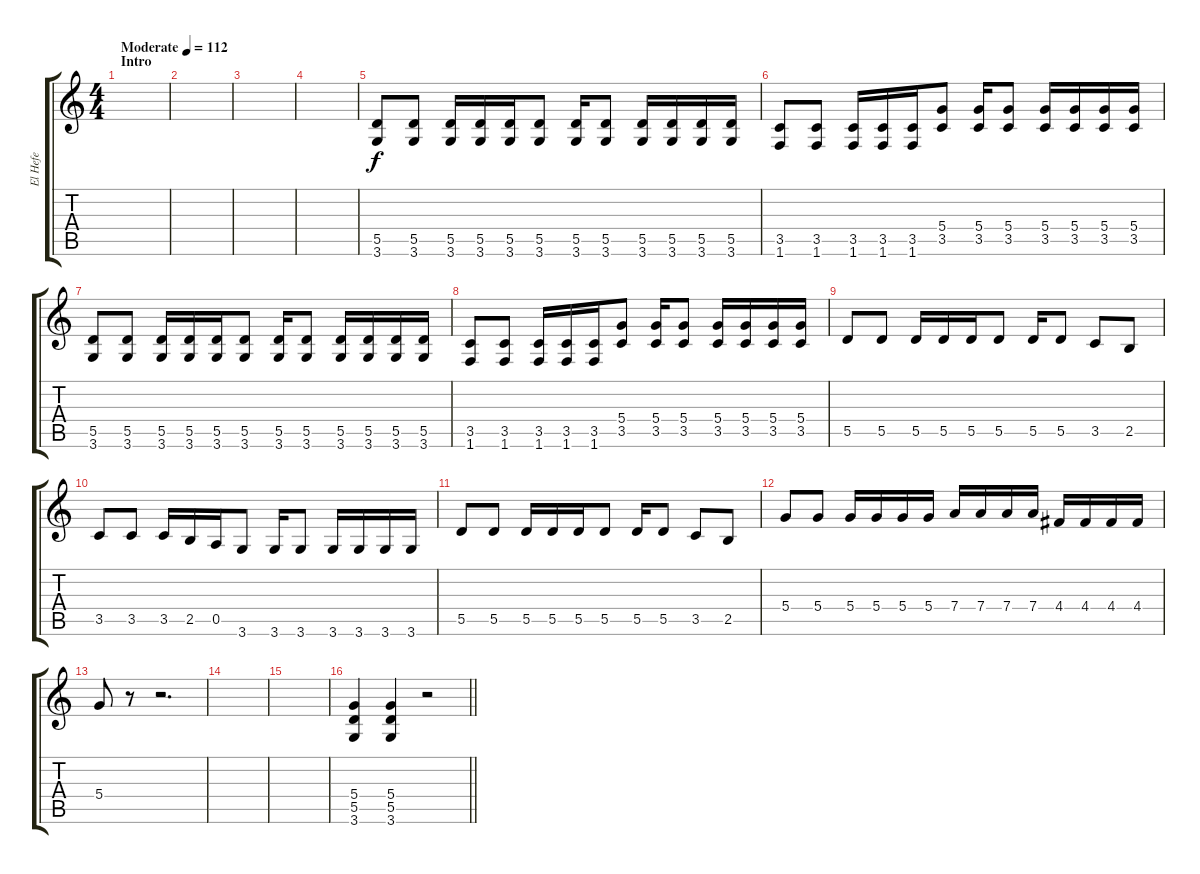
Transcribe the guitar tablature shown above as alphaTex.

\track ("El Hefe" "El Hefe") {instrument distortionguitar}
\staff {score tabs}
\tuning (E4 B3 G3 D3 A2 E2) {hide}
\ts (4 4)
\section ("" "Intro")
\tempo (112 "Moderate")
\clef g2
\ks c
|
|
|
|
(5.5 3.6).8 (5.5 3.6).8 (5.5 3.6).16 (5.5 3.6).16 (5.5 3.6).16 (5.5 3.6).8 (5.5 3.6).16 (5.5 3.6).8 (5.5 3.6).16 (5.5 3.6).16 (5.5 3.6).16 (5.5 3.6).16 |
(3.5 1.6).8 (3.5 1.6).8 (3.5 1.6).16 (3.5 1.6).16 (3.5 1.6).16 (5.4 3.5).8 (5.4 3.5).16 (5.4 3.5).8 (5.4 3.5).16 (5.4 3.5).16 (5.4 3.5).16 (5.4 3.5).16 |
(5.5 3.6).8 (5.5 3.6).8 (5.5 3.6).16 (5.5 3.6).16 (5.5 3.6).16 (5.5 3.6).8 (5.5 3.6).16 (5.5 3.6).8 (5.5 3.6).16 (5.5 3.6).16 (5.5 3.6).16 (5.5 3.6).16 |
(3.5 1.6).8 (3.5 1.6).8 (3.5 1.6).16 (3.5 1.6).16 (3.5 1.6).16 (5.4 3.5).8 (5.4 3.5).16 (5.4 3.5).8 (5.4 3.5).16 (5.4 3.5).16 (5.4 3.5).16 (5.4 3.5).16 |
5.5.8 5.5.8 5.5.16 5.5.16 5.5.16 5.5.8 5.5.16 5.5.8 3.5.8 2.5.8 |
3.5.8 3.5.8 3.5.16 2.5.16 0.5.16 3.6.8 3.6.16 3.6.8 3.6.16 3.6.16 3.6.16 3.6.16 |
5.5.8 5.5.8 5.5.16 5.5.16 5.5.16 5.5.8 5.5.16 5.5.8 3.5.8 2.5.8 |
5.4.8 5.4.8 5.4.16 5.4.16 5.4.16 5.4.16 7.4.16 7.4.16 7.4.16 7.4.16 4.4.16 4.4.16 4.4.16 4.4.16 |
5.4.8 r.8 r.2{d} |
|
|
\barLineRight lightlight
(5.4 5.5 3.6).4 (5.4 5.5 3.6).4 r.2
